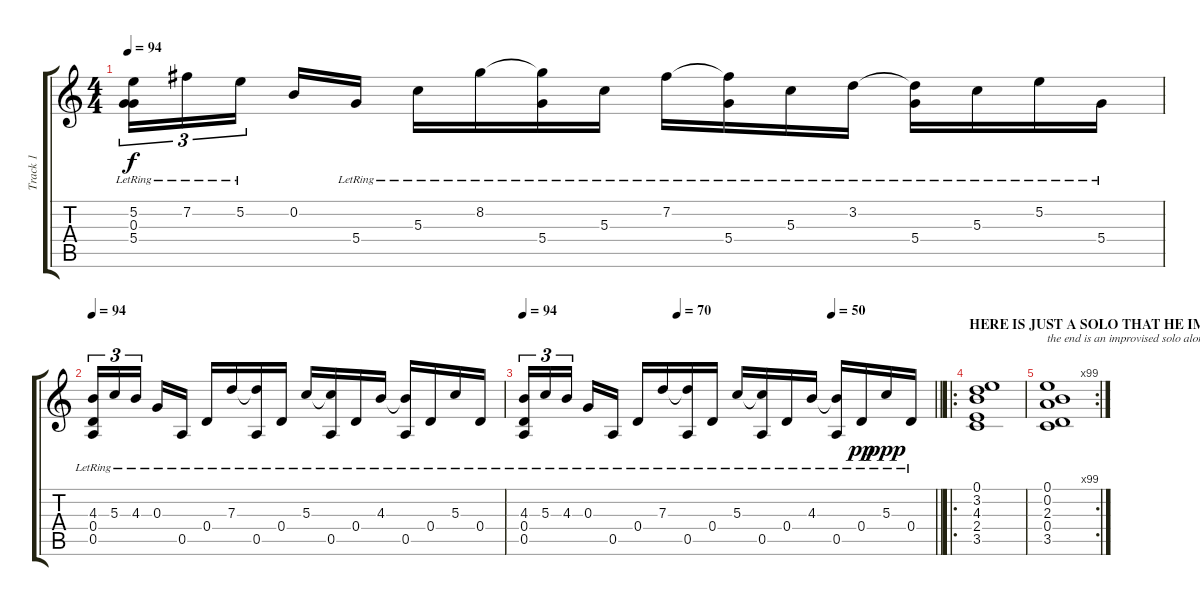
\track ("Track 1" "Track 1") {instrument acousticguitarnylon}
\staff {score tabs}
\tuning (E4 B3 G3 D3 A2 E2) {hide}
\ts (4 4)
\tempo 94
\clef g2
\ks c
(5.2{lr} 0.3{lr} 5.4{lr}).16{tu (3 2) dy f} 7.2{lr}.16{tu (3 2)} 5.2{lr}.16{tu (3 2) beam splitsecondary} 0.2.16 5.4{lr}.16 5.3{lr}.16 8.2{lr}.16 (8.2{t} 5.4{lr}).16 5.3{lr}.16 7.2{lr}.16 (7.2{t} 5.4{lr}).16 5.3{lr}.16 3.2{lr}.16 (3.2{t} 5.4{lr}).16 5.3{lr}.16 5.2{lr}.16 5.4{lr}.16 |
\tempo 94
(4.3{lr} 0.4{lr} 0.5{lr}).16{tu (3 2)} 5.3{lr}.16{tu (3 2)} 4.3{lr}.16{tu (3 2) beam splitsecondary} 0.3{lr}.16 0.5{lr}.16 0.4{lr}.16 7.3{lr}.16 (7.3{t} 0.5{lr}).16 0.4{lr}.16 5.3{lr}.16 (5.3{t} 0.5{lr}).16 0.4{lr}.16 4.3{lr}.16 (4.3{t} 0.5{lr}).16 0.4{lr}.16 5.3{lr}.16 0.4{lr}.16 |
\tempo 94
\tempo (70 0.375)
\tempo (50 0.75)
\barLineRight lightlight
(4.3{lr} 0.4{lr} 0.5{lr}).16{tu (3 2)} 5.3{lr}.16{tu (3 2)} 4.3{lr}.16{tu (3 2) beam splitsecondary} 0.3{lr}.16 0.5{lr}.16 0.4{lr}.16 7.3{lr}.16 (7.3{t} 0.5{lr}).16 0.4{lr}.16 5.3{lr}.16 (5.3{t} 0.5{lr}).16 0.4{lr}.16 4.3{lr}.16 (4.3{t} 0.5{lr}).16 0.4{lr}.16{dy pp} 5.3{lr}.16{dy ppp} 0.4{lr}.16 |
\ro
\section ("" "HERE IS JUST A SOLO THAT HE IMPROVISES SO i'LL JUST PUT THE CHORDS")
(0.1 3.2 4.3 2.4 3.5).1 |
\rc 99
(0.1 0.2 2.3 0.4 3.5).1{txt "the end is an improvised solo along with the chord"}
